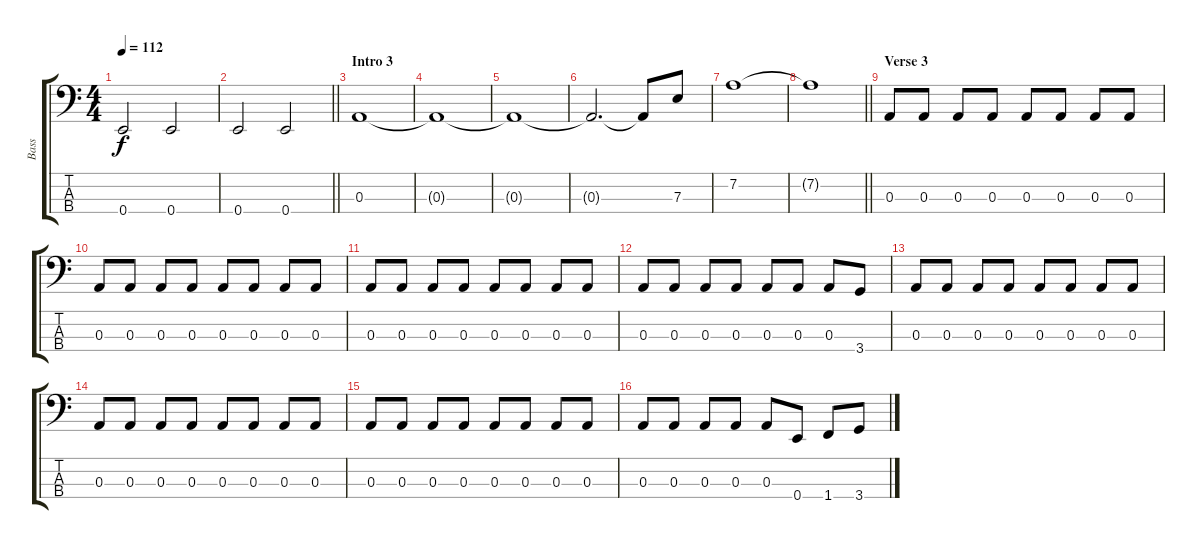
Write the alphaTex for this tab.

\track ("Bass" "Bass") {instrument electricbassfinger}
\staff {score tabs}
\tuning (G2 D2 A1 E1) {hide}
\ts (4 4)
\tempo 112
\clef f4
\ks c
0.4.2{dy f} 0.4.2 |
\barLineRight lightlight
0.4.2 0.4.2 |
\section ("" "Intro 3")
0.3.1 |
0.3{t}.1 |
0.3{t}.1 |
0.3{t}.2{d} 0.3{t}.8 7.3.8 |
7.2.1 |
\barLineRight lightlight
7.2{t}.1 |
\section ("" "Verse 3")
0.3.8 0.3.8 0.3.8 0.3.8 0.3.8 0.3.8 0.3.8 0.3.8 |
0.3.8 0.3.8 0.3.8 0.3.8 0.3.8 0.3.8 0.3.8 0.3.8 |
0.3.8 0.3.8 0.3.8 0.3.8 0.3.8 0.3.8 0.3.8 0.3.8 |
0.3.8 0.3.8 0.3.8 0.3.8 0.3.8 0.3.8 0.3.8 3.4.8 |
0.3.8 0.3.8 0.3.8 0.3.8 0.3.8 0.3.8 0.3.8 0.3.8 |
0.3.8 0.3.8 0.3.8 0.3.8 0.3.8 0.3.8 0.3.8 0.3.8 |
0.3.8 0.3.8 0.3.8 0.3.8 0.3.8 0.3.8 0.3.8 0.3.8 |
0.3.8 0.3.8 0.3.8 0.3.8 0.3.8 0.4.8 1.4.8 3.4.8
